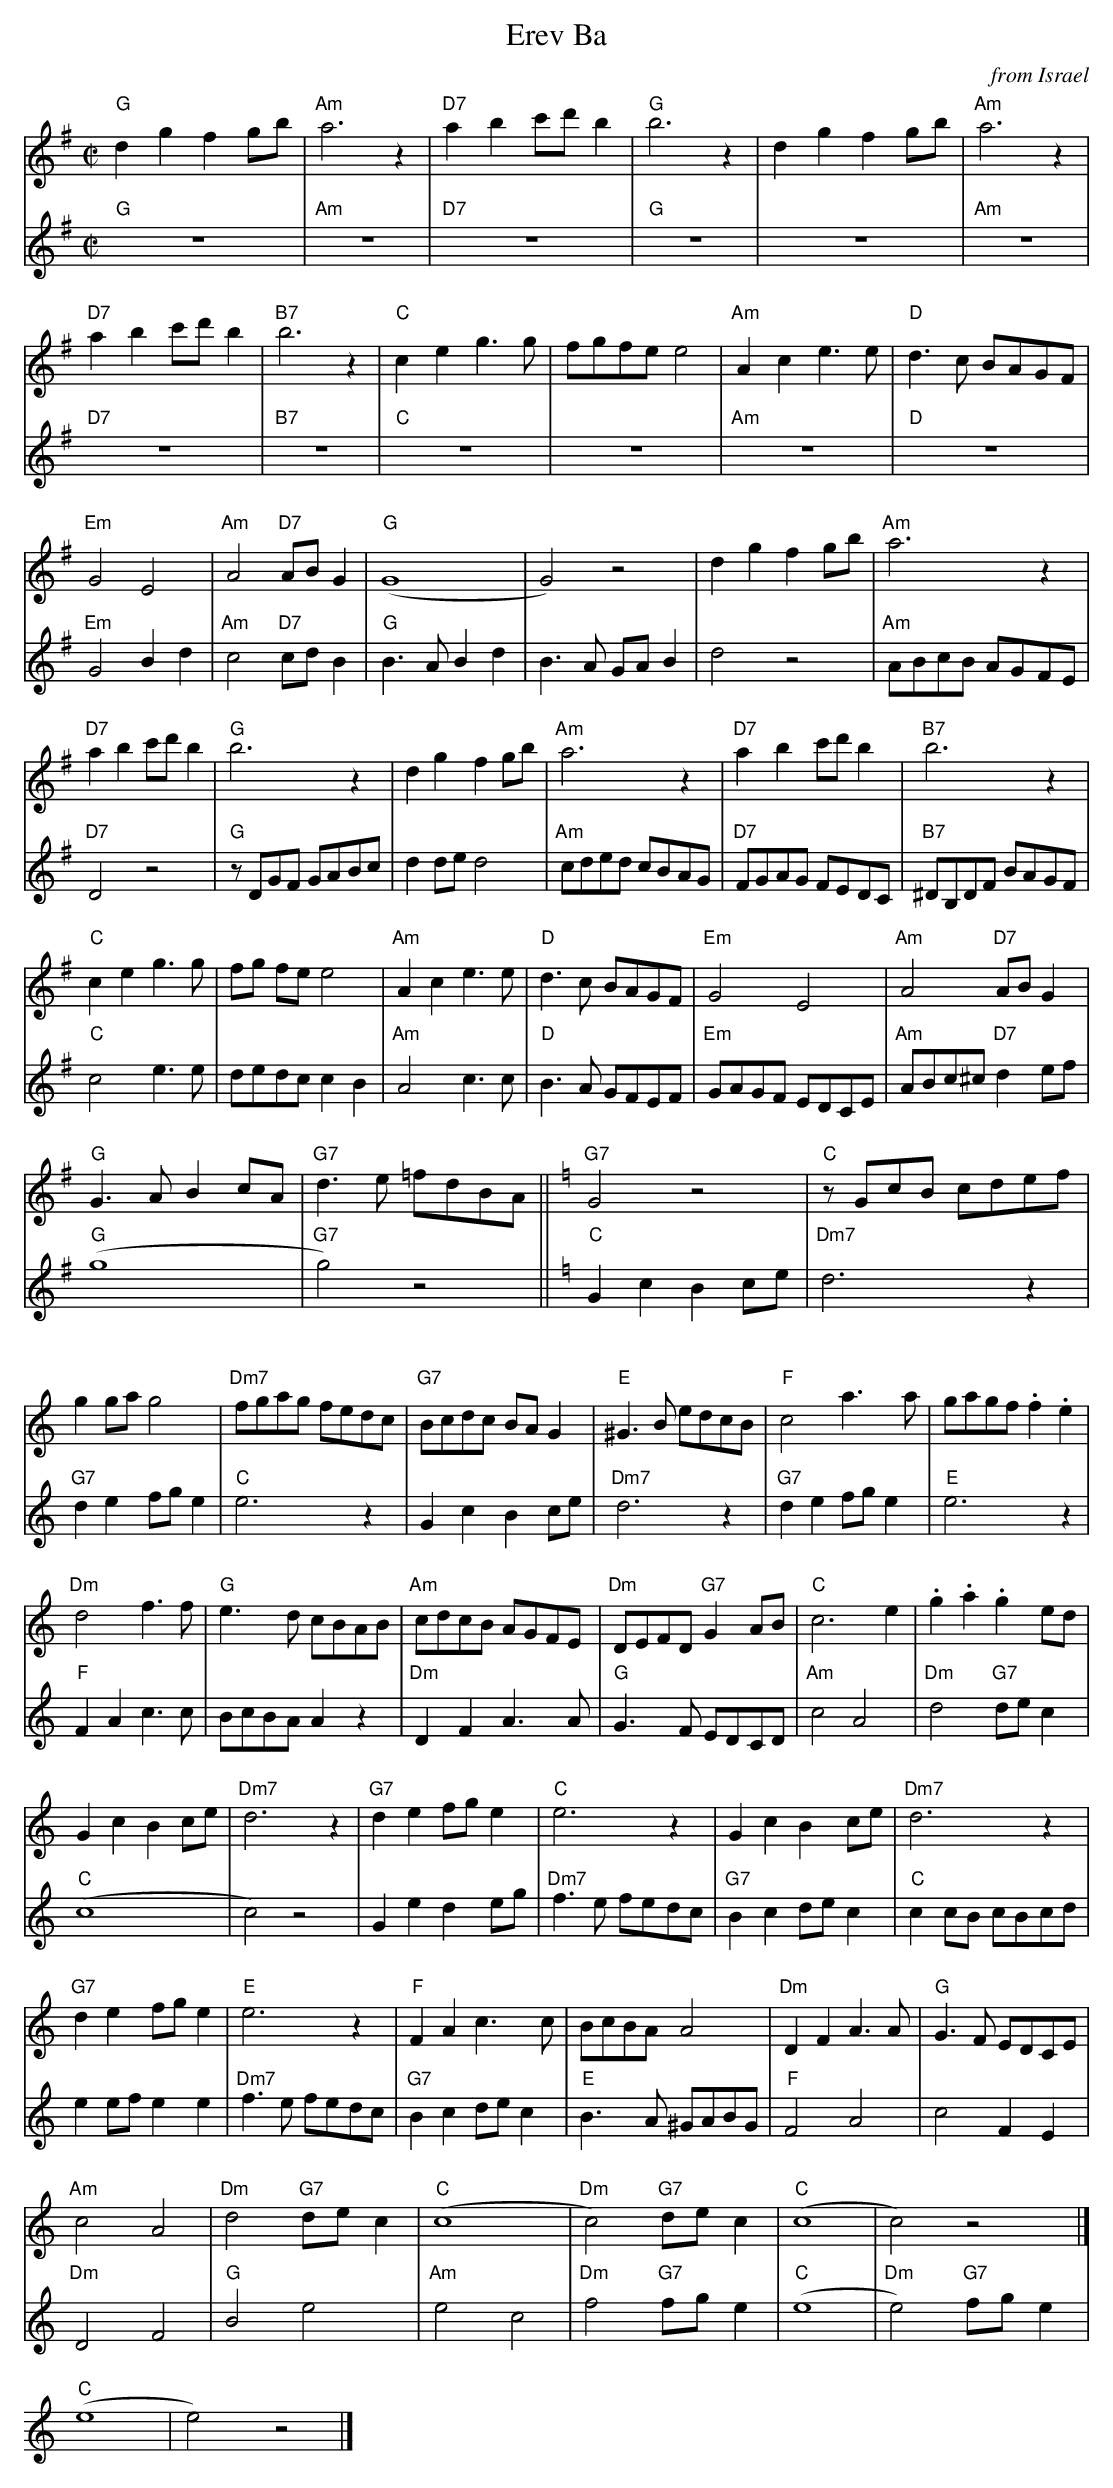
X:1
T: Erev Ba
C: from Israel
M: C|
L: 1/4
K:G
V:1
"G"dgf g/b/ | "Am"a3z | "D7"ab c'/d'/ b | "G"b3z | dgf g/b/ | "Am"a3z |
"D7"ab c'/d'/ b | "B7"b3z | "C"ceg>g | f/g/f/e/ e2 | "Am"Ace>e | "D"d>c B/A/G/F/ |
"Em"G2 E2 | "Am"A2 "D7"A/B/ G | ("G"G4|G2) z2 |  dgf g/b/ | "Am"a3z |
"D7"ab c'/d'/ b | "G"b3z | dgf g/b/ | "Am"a3z | "D7"ab c'/d'/ b | "B7"b3z |
"C"ceg>g | f/g/ f/e/ e2 | "Am"Ace>e | "D"d>c B/A/G/F/ | "Em"G2 E2 | "Am"A2 "D7"A/B/ G |
"G"G>A B c/A/ | "G7"d>e =f/d/B/A/|| [K:C\ "C"G2z2| "Dm7"d/e/f/e/ d/c/B/A/ |]\
   "G7"G2z2 | "C"z/ G/c/B/ c/d/e/f/ |
g g/a/ g2 | "Dm7"f/g/a/g/ f/e/d/c/ | "G7"B/c/d/c/ B/A/ G| "E"^G>B e/d/c/B/|\
   "F"c2 a>a | g/a/g/f/ .f .e |
"Dm"d2f>f | "G"e>d c/B/A/B/ | "Am"c/d/c/B/ A/G/F/E/ | "Dm"D/E/F/D/ "G7"G A/B/ |\
    "C"c3 e| .g.a.g e/d/ |
GcBc/e/ | "Dm7"d3z | "G7"def/g/e| "C"e3z | GcBc/e/ | "Dm7"d3z |
"G7"def/g/e| "E"e3z | "F"FAc>c| B/c/B/A/ A2| "Dm"DFA>A| "G"G>F E/D/C/E/ |
"Am"c2A2 | "Dm"d2 "G7"d/e/c | ("C"c4|"Dm"c2) "G7"d/e/c| ("C"c4| c2) z2  |]
V:2
"G"z4 | "Am"z4 | "D7"z4 | "G"z4 | z4 | "Am"z4 |
"D7"z4 | "B7"z4 | "C"z4 | z4 | "Am"z4 | "D"z4 |
"Em"G2Bd | "Am"c2 "D7"c/d/ B | "G"B>ABd | B>A G/A/ B| d2 z2 | "Am"A/B/c/B/ A/G/F/E/ |
"D7"D2 z2 | "G"z/D/G/F/ G/A/B/c/ | d d/e/ d2| "Am"c/d/e/d/ c/B/A/G/ |\
    "D7"F/G/A/G/ F/E/D/C/ | "B7"^D/B,/D/F/ B/A/G/F/ |
"C"c2 e>e | d/e/d/c/ cB| "Am"A2 c>c| "D"B>A G/F/E/F/ |\
     "Em"G/A/G/F/ E/D/C/E/ | "Am"A/B/c/^c/ "D7"d e/f/ |
("G"g4|"G7"g2)z2|| [K:C]\ "C"GcB c/e/ | "Dm7"d3z | "G7"de f/g/ e| "C"e3z |
GcB c/e/ | "Dm7"d3z | "G7"de f/g/ e| "E"e3z | "F"FAc>c | B/c/B/A/ Az |
"Dm"DFA>A | "G"G>F E/D/C/D/ | "Am"c2 A2 | "Dm"d2 "G7"d/e/c | ("C"c4|c2) z2 |
Gede/g/ | "Dm7"f>e f/e/d/c/ | "G7"Bcd/e/c| "C"c  c/B/ c/B/c/d/ |\
     e e/f/ ee | "Dm7"f>e f/e/d/c/ |
"G7"Bc d/e/ c | "E"B>A ^G/A/B/G/ | "F"F2 A2 | c2 FE | "Dm"D2 F2 | "G"B2 e2|
"Am"e2c2 | "Dm"f2 "G7"f/g/ e | ("C"e4| "Dm"e2) "G7"f/g/ e | ("C"e4|e2) z2 |]
